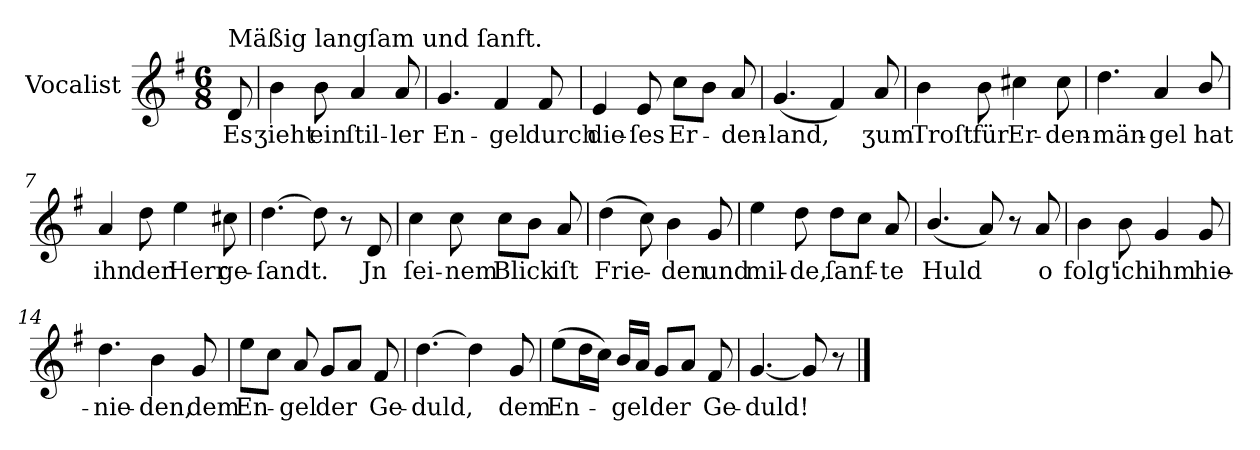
**kern	**text
*part1	*part1
*staff1	*staff1
*I"Vocalist	*
*clefG2	*
*k[f#]	*
*G:	*
*M6/8	*
=	=
!LO:TX:a:t=Mäßig langſam und ſanft.	!
8d	Es
=1	=1
4b	ʒieht
8b	ein
4a	ſtil-
8a	-ler
=2	=2
4.g	En-
4f#	-gel
8f#	durch
=3	=3
4e	die-
8e	-ſes
8ccL	Er-
8bJ	.
8a	-den-
=4	=4
(4.g	-land,
4f#)	.
8a	ʒum
=5	=5
4b	Troſt
8b	für
4cc#X	Er-
8cc#	-den-
=6	=6
4.dd	-män-
4a	-gel
8b/	hat
=7	=7
4a	ihn
8dd	der
4ee	Herr
8cc#X	ge-
=8	=8
[4.dd	-ſandt.
8dd]	.
8r	.
8d	Jn
=9	=9
4cc	ſei-
8cc	-nem
8ccL	Blick
8bJ	.
8a	iſt
=10	=10
(4dd	Frie-
8cc)	.
4b	-den
8g	und
=11	=11
4ee	mil-
8dd	-de,
8ddL	ſanf-
8ccJ	.
8a	-te
=12	=12
(4.b/	Huld
8a)	.
8r	.
8a	o
=13	=13
4b	folg'
8b	ich
4g	ihm
8g	hie-
=14	=14
4.dd	-nie-
4b	-den,
8g	dem
=15	=15
8eeL	En-
8ccJ	.
8a	-gel
8gL	der
8aJ	.
8f#	Ge-
=16	=16
[4.dd	-duld,
4dd]	.
8g	dem
=17	=17
(8eeL	En-
16ddL	.
16ccJJ)	.
16bLL	-gel
16aJJ	.
8gL	der
8aJ	.
8f#	Ge-
=18	=18
[4.g	-duld!
8g]	.
8r	.
==	==
*-	*-
